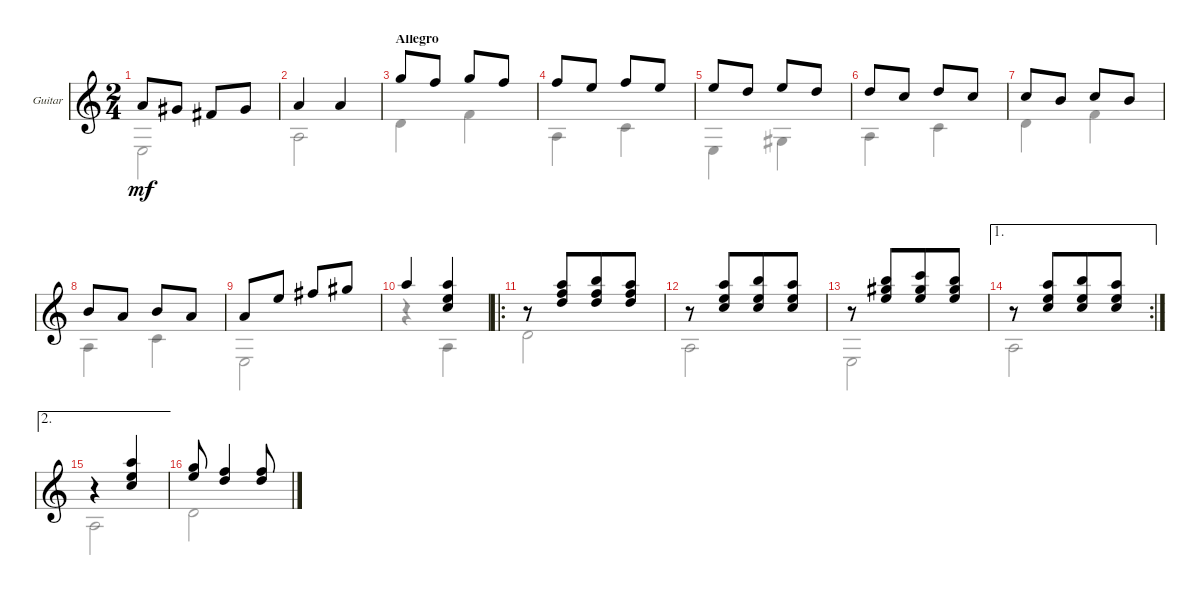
\defaultSystemsLayout 4
\bracketExtendMode groupsimilarinstruments
\firstSystemTrackNameOrientation horizontal
\otherSystemsTrackNameOrientation horizontal
\track ("Nylon Guitar" "Guitar") {instrument acousticguitarnylon}
\staff {score}
\tuning (E4 B3 G3 D3 A2 E2)
\voice
\ts (2 4)
\tempo (70 hide)
\clef g2
\ks c
2.3.8{dy mf} 1.3.8 4.4.8 1.3.8 |
2.3.4 2.3.4 |
\section ("" "Allegro")
3.1.8 1.1.8 3.1.8 1.1.8 |
1.1.8 0.1.8 1.1.8 0.1.8 |
0.1.8 3.2.8 0.1.8 3.2.8 |
3.2.8 1.2.8 3.2.8 1.2.8 |
1.2.8 0.2.8 1.2.8 0.2.8 |
0.2.8 2.3.8 0.2.8 2.3.8 |
2.3.8 0.1.8 2.1.8 4.1.8 |
5.1.4 (5.1 5.2 5.3).4 |
\ro
r.8 (5.1 6.2 7.3).8{beam merge} (7.1 6.2 7.3).8{beam merge} (5.1 6.2 7.3).8 |
r.8 (5.1 5.2 5.3).8{beam merge} (7.1 5.2 5.3).8{beam merge} (5.1 5.2 5.3).8 |
r.8 (7.1 9.2 9.3).8{beam merge} (9.2 9.3 8.1).8{beam merge} (7.1 9.2 9.3).8 |
\ae 1
\rc 2
r.8 (5.1 5.2 5.3).8{beam merge} (7.1 5.2 5.3).8{beam merge} (5.1 5.2 5.3).8 |
\ae 2
r.4 (5.1 5.2 5.3).4 |
(3.1 5.2).8 (1.1 3.2).4 (1.1 3.2).8
\voice
\clef g2
\ottava regular
\simile none
\ks c
0.6.2{dy mf} |
0.5.2 |
0.4.4 3.4.4 |
0.5.4 3.5.4 |
0.6.4 4.6.4 |
0.5.4 3.5.4 |
0.4.4 3.4.4 |
0.5.4 3.5.4 |
0.6.2 |
r.4 0.5.4 |
0.4.2 |
0.5.2 |
0.6.2 |
0.5.2 |
0.5.2 |
0.4.2
